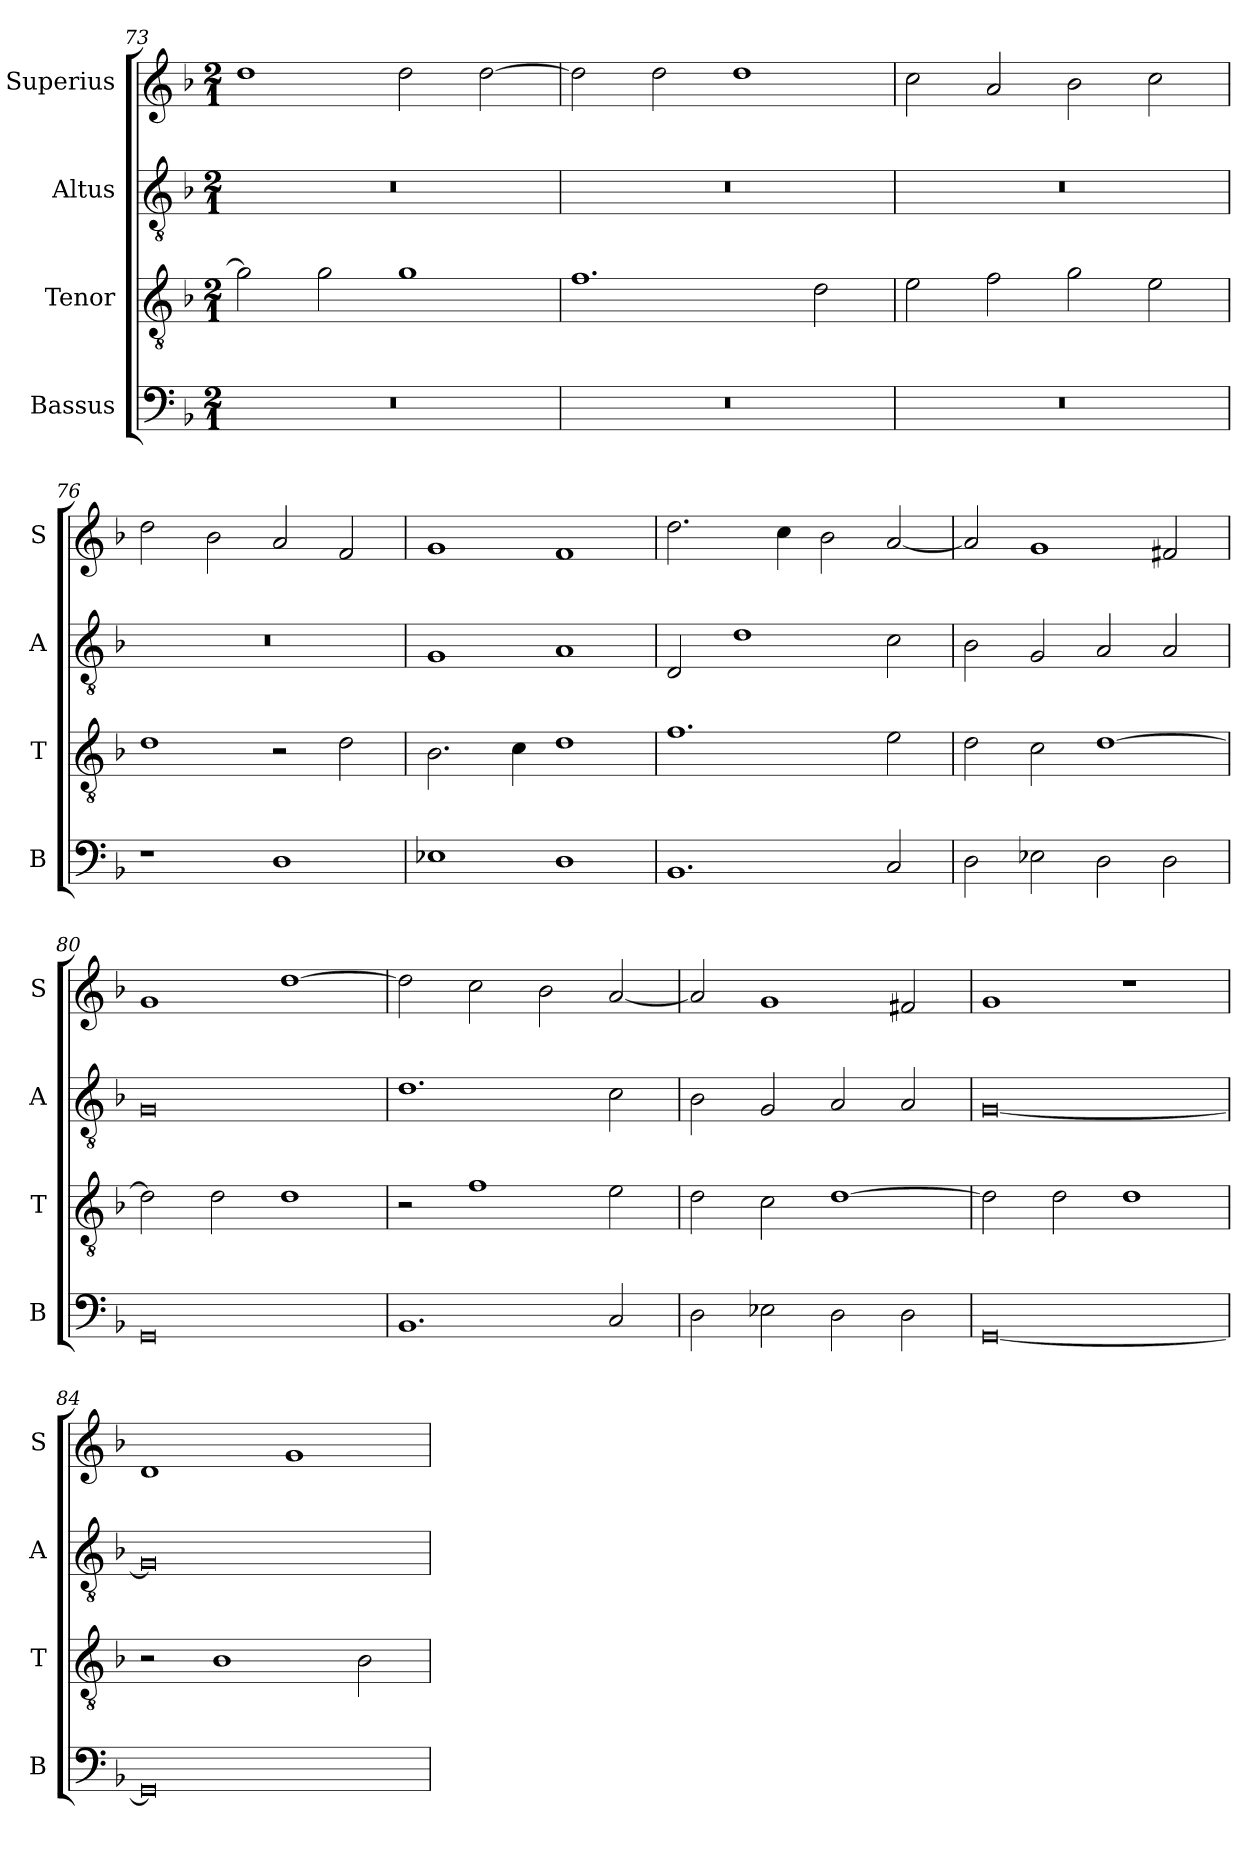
**kern	**kern	**kern	**kern
*part4	*part3	*part2	*part1
*staff4	*staff3	*staff2	*staff1
*I"Bassus	*I"Tenor	*I"Altus	*I"Superius
*I'B	*I'T	*I'A	*I'S
*clefF4	*clefGv2	*clefGv2	*clefG2
*k[b-]	*k[b-]	*k[b-]	*k[b-]
*M2/1	*M2/1	*M2/1	*M2/1
=73	=73	=73	=73
0r	2g\]	0r	1dd
.	2g\	.	.
.	1g	.	2dd\
.	.	.	[2dd\
=74	=74	=74	=74
0r	1.f	0r	2dd\]
.	.	.	2dd\
.	.	.	1dd
.	2d\	.	.
=75	=75	=75	=75
0r	2e\	0r	2cc\
.	2f\	.	2a/
.	2g\	.	2b-\
.	2e\	.	2cc\
=76	=76	=76	=76
1r	1d	0r	2dd\
.	.	.	2b-\
1D	2r	.	2a/
.	2d\	.	2f/
=77	=77	=77	=77
1E-X	2.B-\	1G	1g
.	4c\	.	.
1D	1d	1A	1f
=78	=78	=78	=78
1.BB-	1.f	2D/	2.dd\
.	.	1d	.
.	.	.	4cc\
.	.	.	2b-\
2C/	2e\	2c\	[2a/
=79	=79	=79	=79
2D\	2d\	2B-\	2a/]
2E-X\	2c\	2G/	1g
2D\	[1d	2A/	.
2D\	.	2A/	2f#X/
=80	=80	=80	=80
0GG	2d\]	0G	1g
.	2d\	.	.
.	1d	.	[1dd
=81	=81	=81	=81
1.BB-	2r	1.d	2dd\]
.	1f	.	2cc\
.	.	.	2b-\
2C/	2e\	2c\	[2a/
=82	=82	=82	=82
2D\	2d\	2B-\	2a/]
2E-X\	2c\	2G/	1g
2D\	[1d	2A/	.
2D\	.	2A/	2f#X/
=83	=83	=83	=83
[0GG	2d\]	[0G	1g
.	2d\	.	.
.	1d	.	1r
=84	=84	=84	=84
0GG]	2r	0G]	1d
.	1B-	.	.
.	.	.	1g
.	2B-\	.	.
=	=	=	=
*-	*-	*-	*-
